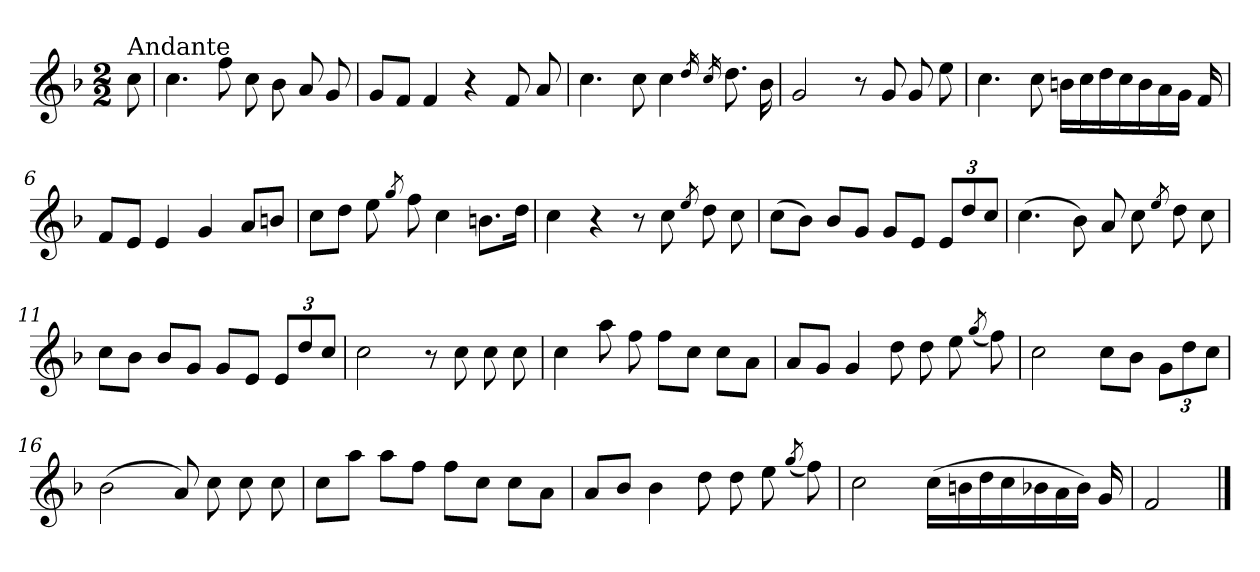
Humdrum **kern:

**kern
*part1
*staff1
*clefG2
*k[b-]
*F:
*M2/2
=
!LO:TX:a:t=Andante
8cc\
=1
4.cc\
8ff\
8cc\
8b-\
8a/
8g/
=2
8g/L
8f/J
4f/
4r
8f/
8a/
=3
4.cc\
8cc\
4cc\
16qdd/
16qcc/
8.dd\
16b-\
=4
2g/
8r
8g/
8g/
8ee\
!!LO:LB:g=z
=5
4.cc\
8cc\
16bn\LL
16cc\
16dd\
16cc\
16b\
16a\
16g\JJ
16f/
=6
8f/L
8e/J
4e/
4g/
8a/L
8bn/J
=7
8cc\L
8dd\J
8ee\
8qgg/
8ff\
4cc\
8.bn\L
16dd\Jk
=8
4cc\
4r
8r
8cc\
8qee/
8dd\
8cc\
!!LO:LB:g=z
=9
(>8cc\L
8b-\J)
8b-/L
8g/J
8g/L
8e/J
12e/L
12dd/
12cc/J
=10
(>4.cc\
8b-\)
8a/
8cc\
8qee/
8dd\
8cc\
=11
8cc\L
8b-\J
8b-/L
8g/J
8g/L
8e/J
12e/L
12dd/
12cc/J
=12
2cc\
8r
8cc\
8cc\
8cc\
!!LO:LB:g=z
=13
4cc\
8aa\
8ff\
8ff\L
8cc\J
8cc\L
8a\J
=14
8a/L
8g/J
4g/
8dd\
8dd\
8ee\
(<8qgg/
8ff\)
=15
2cc\
8cc\L
8b-\J
12g\L
12dd\
12cc\J
=16
(>2b-\
8a/)
8cc\
8cc\
8cc\
=17
8cc\L
8aa\J
8aa\L
8ff\J
8ff\L
8cc\J
8cc\L
8a\J
!!LO:LB:g=z
=18
8a/L
8b-/J
4b-\
8dd\
8dd\
8ee\
(<8qgg/
8ff\)
=19
2cc\
(>16cc\LL
16bn\
16dd\
16cc\
16b-X\
16a\
16b-\JJ)
16g/
=20
2f/
==
*-
